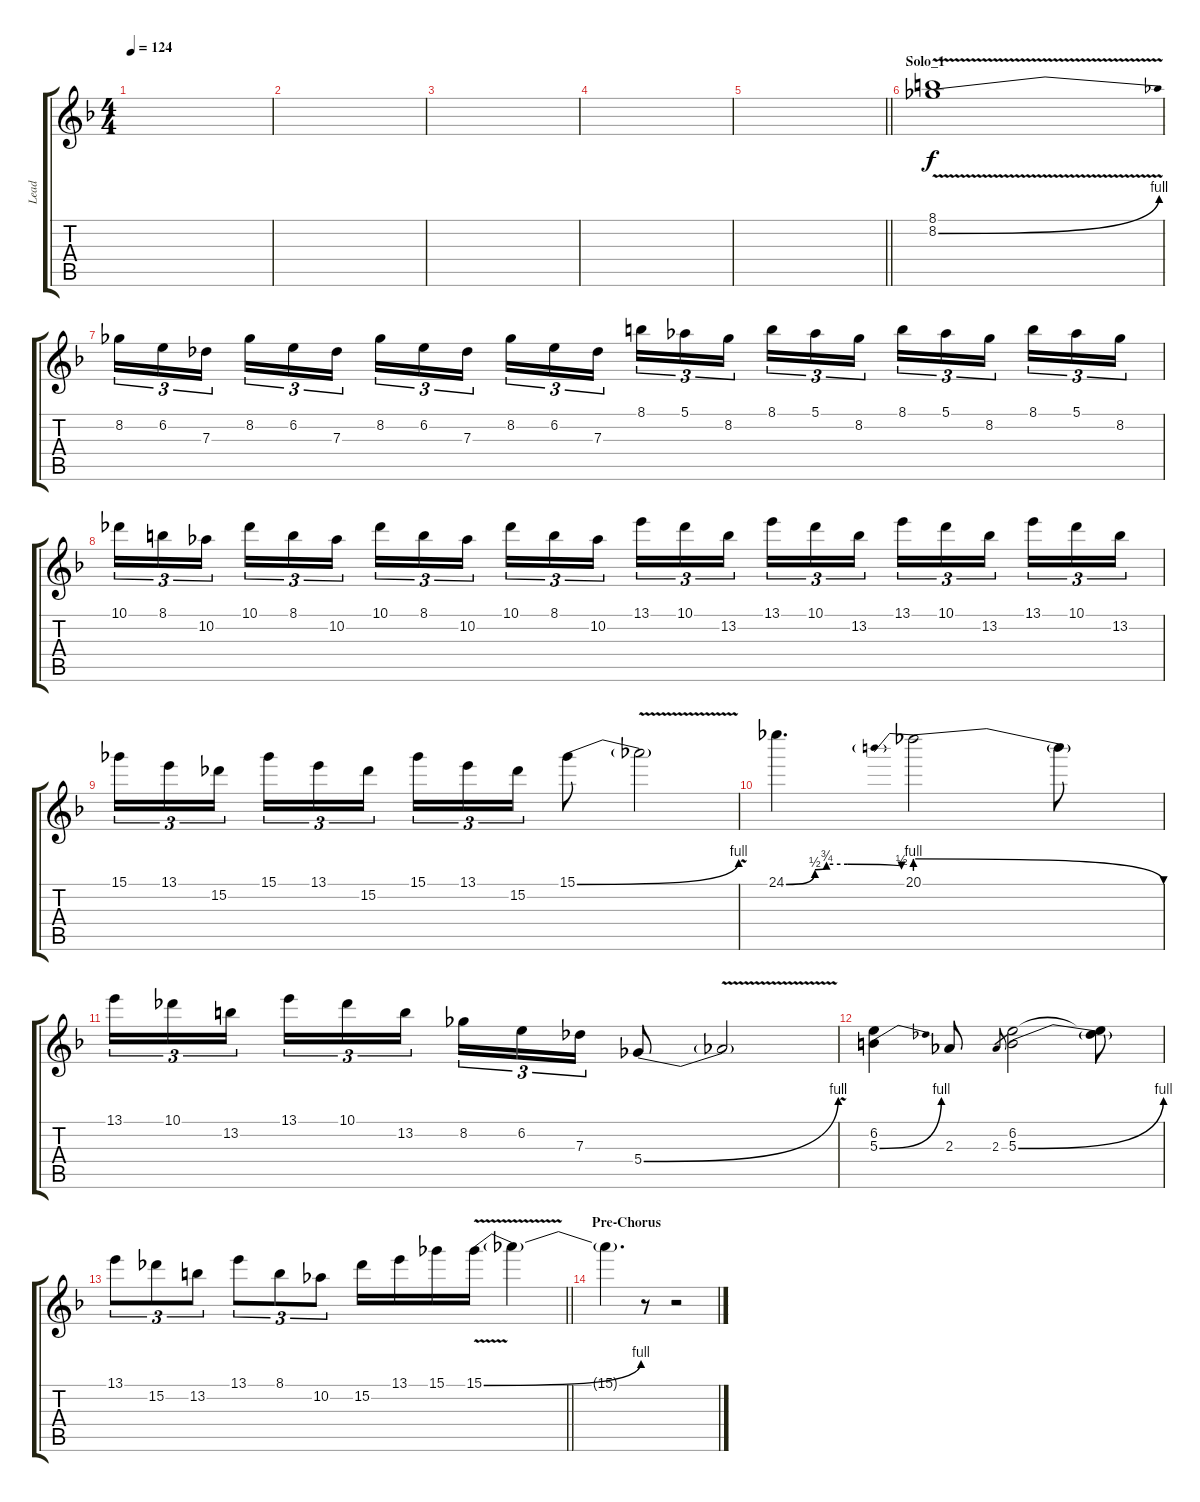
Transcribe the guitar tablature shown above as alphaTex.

\track ("Lead" "Lead") {instrument acousticguitarnylon}
\staff {score tabs}
\tuning (Eb4 Bb3 Gb3 Db3 Ab2 Eb2) {hide}
\ts (4 4)
\tempo 124
\clef g2
\ks f
|
|
|
|
\barLineRight lightlight
|
\section ("" "Solo_1")
(8.1 8.2{be (bend 0 0 60 4) v}).1{balance 8} |
8.2.16{tu (3 2)} 6.2.16{tu (3 2)} 7.3.16{tu (3 2) beam splitsecondary} 8.2.16{tu (3 2)} 6.2.16{tu (3 2)} 7.3.16{tu (3 2)} 8.2.16{tu (3 2)} 6.2.16{tu (3 2)} 7.3.16{tu (3 2) beam splitsecondary} 8.2.16{tu (3 2)} 6.2.16{tu (3 2)} 7.3.16{tu (3 2)} 8.1.16{tu (3 2)} 5.1.16{tu (3 2)} 8.2.16{tu (3 2) beam splitsecondary} 8.1.16{tu (3 2)} 5.1.16{tu (3 2)} 8.2.16{tu (3 2)} 8.1.16{tu (3 2)} 5.1.16{tu (3 2)} 8.2.16{tu (3 2) beam splitsecondary} 8.1.16{tu (3 2)} 5.1.16{tu (3 2)} 8.2.16{tu (3 2)} |
10.1.16{tu (3 2)} 8.1.16{tu (3 2)} 10.2.16{tu (3 2) beam splitsecondary} 10.1.16{tu (3 2)} 8.1.16{tu (3 2)} 10.2.16{tu (3 2)} 10.1.16{tu (3 2)} 8.1.16{tu (3 2)} 10.2.16{tu (3 2) beam splitsecondary} 10.1.16{tu (3 2)} 8.1.16{tu (3 2)} 10.2.16{tu (3 2)} 13.1.16{tu (3 2)} 10.1.16{tu (3 2)} 13.2.16{tu (3 2) beam splitsecondary} 13.1.16{tu (3 2)} 10.1.16{tu (3 2)} 13.2.16{tu (3 2)} 13.1.16{tu (3 2)} 10.1.16{tu (3 2)} 13.2.16{tu (3 2) beam splitsecondary} 13.1.16{tu (3 2)} 10.1.16{tu (3 2)} 13.2.16{tu (3 2)} |
15.1.16{tu (3 2)} 13.1.16{tu (3 2)} 15.2.16{tu (3 2) beam splitsecondary} 15.1.16{tu (3 2)} 13.1.16{tu (3 2)} 15.2.16{tu (3 2)} 15.1.16{tu (3 2)} 13.1.16{tu (3 2)} 15.2.16{tu (3 2)} 15.1{be (bend 0 0 60 4)}.8 15.1{v t}.2 |
24.1{be (custom 0 0 15 2 21 3 32 3 60 2)}.4{d} 20.1{be (prebendrelease 0 4 60 0)}.2 20.1{t}.8 |
13.1.16{tu (3 2)} 10.1.16{tu (3 2)} 13.2.16{tu (3 2) beam splitsecondary} 13.1.16{tu (3 2)} 10.1.16{tu (3 2)} 13.2.16{tu (3 2)} 8.2.16{tu (3 2)} 6.2.16{tu (3 2)} 7.3.16{tu (3 2)} 5.4{be (bend 0 0 60 4)}.8 5.4{v t}.2 |
(6.2 5.3{be (bend 0 0 60 4)}).4 2.3.8 2.3.8{gr} (6.2 5.3{be (bend 0 0 60 4)}).2 (6.2{t} 5.3{t}).8 |
\barLineRight lightlight
13.1.8{tu (3 2)} 15.2.8{tu (3 2)} 13.2.8{tu (3 2)} 13.1.8{tu (3 2)} 8.1.8{tu (3 2)} 10.2.8{tu (3 2)} 15.2.16 13.1.16 15.1.16 15.1{be (bend 0 0 60 4) v}.16 15.1{t}.4 |
\section ("" "Pre-Chorus")
15.1{t}.4{d} r.8 r.2
